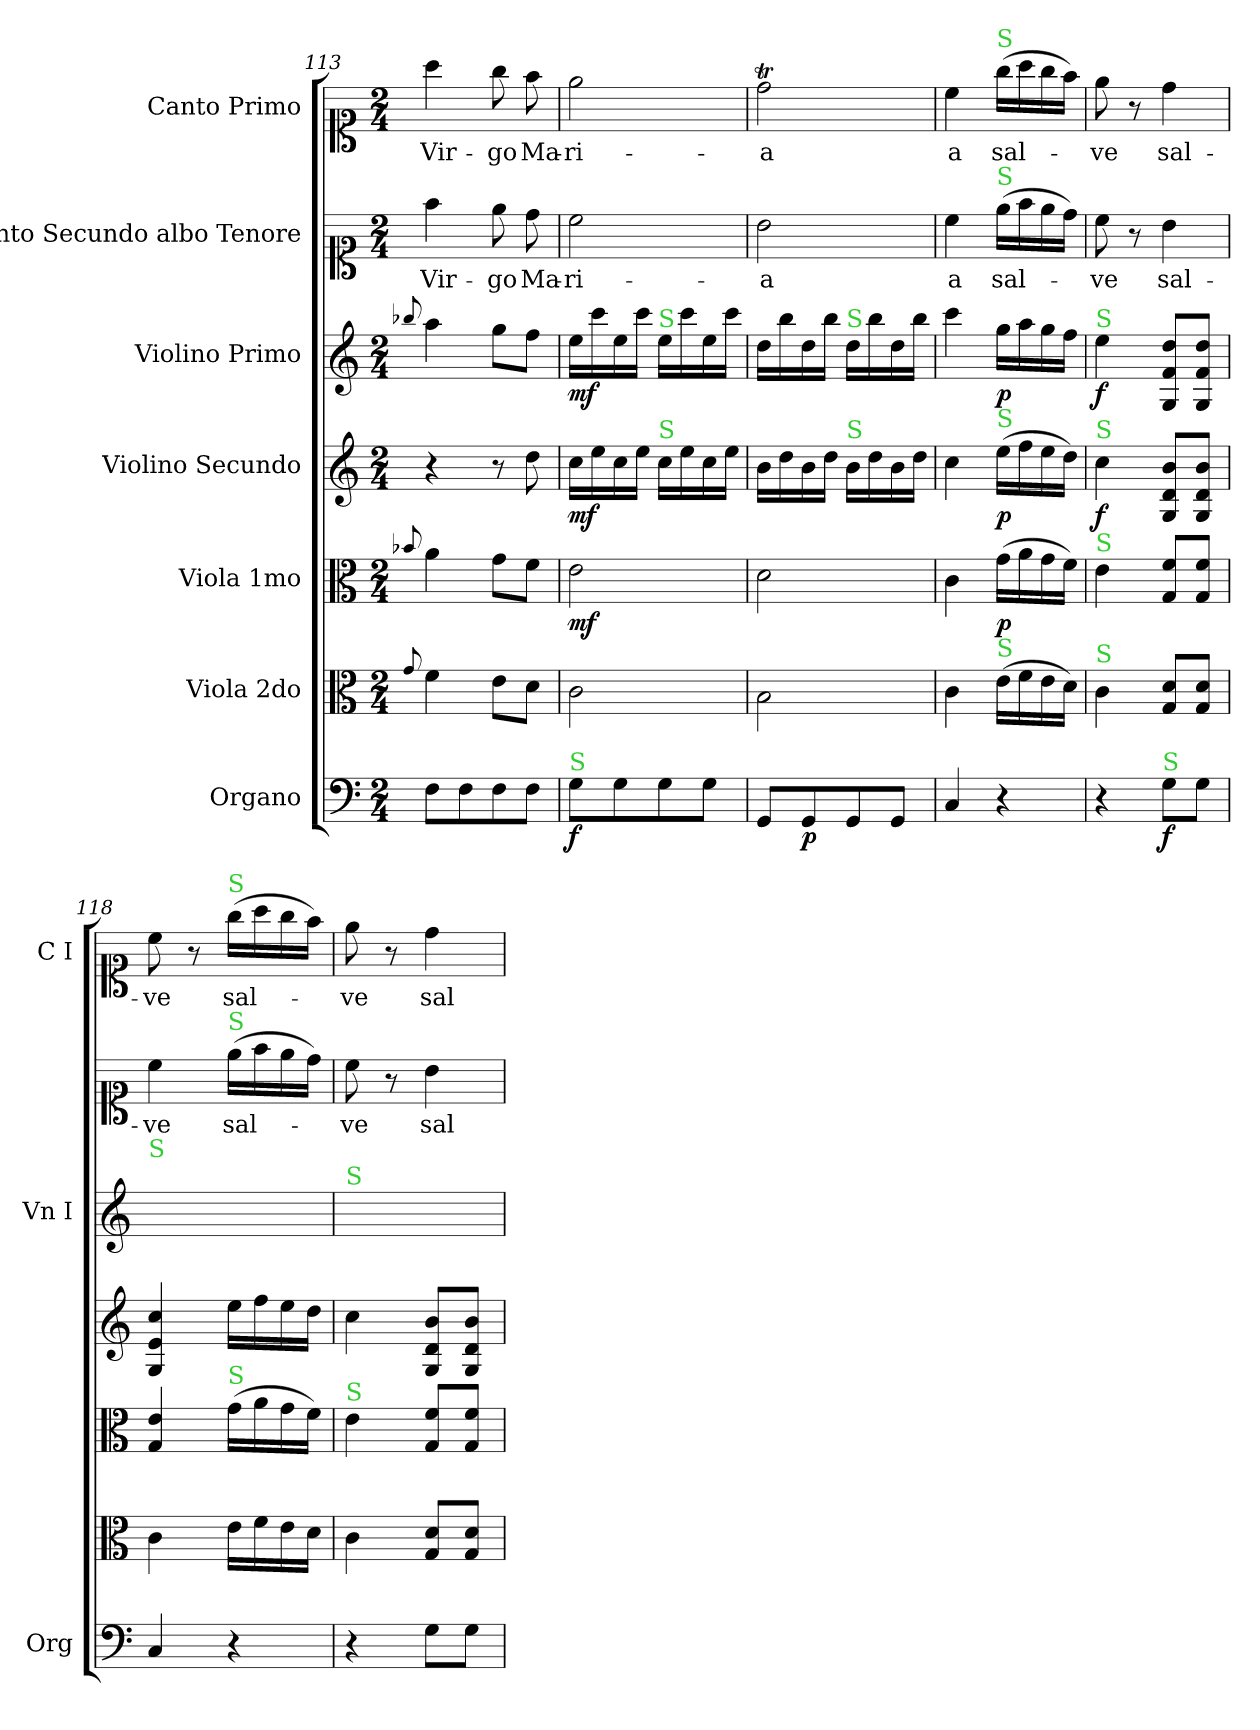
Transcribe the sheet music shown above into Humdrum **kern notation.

**kern	**dynam	**kern	**kern	**dynam	**kern	**dynam	**kern	**dynam	**kern	**text	**kern	**text
*part7	*part7	*part6	*part5	*part5	*part4	*part4	*part3	*part3	*part2	*part2	*part1	*part1
*staff7	*staff7	*staff6	*staff5	*staff5	*staff4	*staff4	*staff3	*staff3	*staff2	*staff2	*staff1	*staff1
*I"Organo	*	*I"Viola 2do	*I"Viola 1mo	*	*I"Violino Secundo	*	*I"Violino Primo	*	*I"Canto Secundo albo Tenore	*	*I"Canto Primo	*
*I'Org	*	*	*	*	*	*	*I'Vn I	*	*	*	*I'C I	*
*clefF4	*	*clefC3	*clefC3	*	*clefG2	*	*clefG2	*	*clefC1	*	*clefC1	*
*k[]	*	*k[]	*k[]	*	*k[]	*	*k[]	*	*k[]	*	*k[]	*
*C:	*	*C:	*C:	*	*C:	*	*C:	*	*C:	*	*C:	*
*M2/4	*	*M2/4	*M2/4	*	*M2/4	*	*M2/4	*	*M2/4	*	*M2/4	*
=113	=113	=113	=113	=113	=113	=113	=113	=113	=113	=113	=113	=113
.	.	8qqg/	8qqb-X/	.	.	.	8qqbb-X/	.	.	.	.	.
8F\L	.	4f\	4a\	.	4r	.	4aa\	.	4ff\	Vir-	4aa\	Vir-
8F\	.	.	.	.	.	.	.	.	.	.	.	.
8F\	.	8e\L	8g\L	.	8r	.	8gg\L	.	8ee\	-go	8gg\	-go
8F\J	.	8d\J	8f\J	.	8dd\	.	8ff\J	.	8dd\	Ma-	8ff\	Ma-
=114	=114	=114	=114	=114	=114	=114	=114	=114	=114	=114	=114	=114
!LO:TX:a:color=limegreen:t=S	!	!	!	!	!	!	!	!	!	!	!	!
!	!LO:DY:b	!	!	!LO:DY:b	!	!LO:DY:b	!	!LO:DY:b	!	!	!	!
8G\L	f	2c\	2e\	mf	16cc\LL	mf	16ee\LL	mf	2cc\	-ri-	2ee\	-ri-
.	.	.	.	.	16ee\	.	16ccc\	.	.	.	.	.
8G\	.	.	.	.	16cc\	.	16ee\	.	.	.	.	.
.	.	.	.	.	16ee\JJ	.	16ccc\JJ	.	.	.	.	.
!	!	!	!	!	!	!	!LO:TX:a:color=limegreen:t=S	!	!	!	!	!
!	!	!	!	!	!LO:TX:a:color=limegreen:t=S	!	!	!	!	!	!	!
8G\	.	.	.	.	16cc\LL	.	16ee\LL	.	.	.	.	.
.	.	.	.	.	16ee\	.	16ccc\	.	.	.	.	.
8G\J	.	.	.	.	16cc\	.	16ee\	.	.	.	.	.
.	.	.	.	.	16ee\JJ	.	16ccc\JJ	.	.	.	.	.
=115	=115	=115	=115	=115	=115	=115	=115	=115	=115	=115	=115	=115
8GG/L	.	2B\	2d\	.	16b\LL	.	16dd\LL	.	2b\	-a	2ddT\	-a
.	.	.	.	.	16dd\	.	16bb\	.	.	.	.	.
!	!LO:DY:b	!	!	!	!	!	!	!	!	!	!	!
8GG/	p	.	.	.	16b\	.	16dd\	.	.	.	.	.
.	.	.	.	.	16dd\JJ	.	16bb\JJ	.	.	.	.	.
!	!	!	!	!	!	!	!LO:TX:a:color=limegreen:t=S	!	!	!	!	!
!	!	!	!	!	!LO:TX:a:color=limegreen:t=S	!	!	!	!	!	!	!
8GG/	.	.	.	.	16b\LL	.	16dd\LL	.	.	.	.	.
.	.	.	.	.	16dd\	.	16bb\	.	.	.	.	.
8GG/J	.	.	.	.	16b\	.	16dd\	.	.	.	.	.
.	.	.	.	.	16dd\JJ	.	16bb\JJ	.	.	.	.	.
=116	=116	=116	=116	=116	=116	=116	=116	=116	=116	=116	=116	=116
4C/	.	4c\	4c\	.	4cc\	.	4ccc\	.	4cc\	a	4cc\	a
!	!	!	!	!	!	!	!	!	!	!	!LO:TX:a:color=limegreen:t=S	!
!	!	!	!	!	!	!	!	!	!LO:TX:a:color=limegreen:t=S	!	!	!
!	!	!	!	!	!LO:TX:a:color=limegreen:t=S	!	!	!	!	!	!	!
!	!	!LO:TX:a:color=limegreen:t=S	!	!	!	!	!	!	!	!	!	!
!	!	!	!	!LO:DY:b	!	!LO:DY:b	!	!LO:DY:b	!	!	!	!
4r	.	(16e\LL	(16g\LL	p	(16ee\LL	p	16gg\LL	p	(16ee\LL	sal-	(16gg\LL	sal-
.	.	16f\	16a\	.	16ff\	.	16aa\	.	16ff\	.	16aa\	.
.	.	16e\	16g\	.	16ee\	.	16gg\	.	16ee\	.	16gg\	.
.	.	16d\JJ)	16f\JJ)	.	16dd\JJ)	.	16ff\JJ	.	16dd\JJ)	.	16ff\JJ)	.
=117	=117	=117	=117	=117	=117	=117	=117	=117	=117	=117	=117	=117
!	!	!	!	!	!	!	!LO:TX:a:color=limegreen:t=S	!	!	!	!	!
!	!	!	!	!	!LO:TX:a:color=limegreen:t=S	!	!	!	!	!	!	!
!	!	!	!LO:TX:a:color=limegreen:t=S	!	!	!	!	!	!	!	!	!
!	!	!LO:TX:a:color=limegreen:t=S	!	!	!	!	!	!	!	!	!	!
!	!	!	!	!	!	!LO:DY:b	!	!LO:DY:b	!	!	!	!
4r	.	4c\	4e\	.	4cc\	f	4ee\	f	8cc\	-ve	8ee\	-ve
.	.	.	.	.	.	.	.	.	8r	.	8r	.
!LO:TX:a:color=limegreen:t=S	!	!	!	!	!	!	!	!	!	!	!	!
!	!LO:DY:b	!	!	!	!	!	!	!	!	!	!	!
8G\L	f	8G/ 8d/L	8G/ 8f/L	.	8G/ 8d/ 8b/L	.	8G/ 8f/ 8dd/L	.	4b\	sal-	4dd\	sal-
8G\J	.	8G/ 8d/J	8G/ 8f/J	.	8G/ 8d/ 8b/J	.	8G/ 8f/ 8dd/J	.	.	.	.	.
=118	=118	=118	=118	=118	=118	=118	=118	=118	=118	=118	=118	=118
!	!	!	!	!	!	!	!LO:TX:a:color=limegreen:t=S	!	!	!	!	!
4C/	.	4c\	4G/ 4e/	.	4G/ 4e/ 4cc/	.	4ccc\yy	.	4cc\	-ve	8cc\	-ve
.	.	.	.	.	.	.	.	.	.	.	8r	.
!	!	!	!	!	!	!	!	!	!	!	!LO:TX:a:color=limegreen:t=S	!
!	!	!	!	!	!	!	!	!	!LO:TX:a:color=limegreen:t=S	!	!	!
!	!	!	!LO:TX:a:color=limegreen:t=S	!	!	!	!	!	!	!	!	!
4r	.	16e\LL	(16g\LL	.	16ee\LL	.	16gg\LLyy	.	(16ee\LL	sal-	(16gg\LL	sal-
.	.	16f\	16a\	.	16ff\	.	16aa\yy	.	16ff\	.	16aa\	.
.	.	16e\	16g\	.	16ee\	.	16gg\yy	.	16ee\	.	16gg\	.
.	.	16d\JJ	16f\JJ)	.	16dd\JJ	.	16ff\JJyy	.	16dd\JJ)	.	16ff\JJ)	.
=119	=119	=119	=119	=119	=119	=119	=119	=119	=119	=119	=119	=119
!	!	!	!	!	!	!	!LO:TX:a:color=limegreen:t=S	!	!	!	!	!
!	!	!	!LO:TX:a:color=limegreen:t=S	!	!	!	!	!	!	!	!	!
4r	.	4c\	4e\	.	4cc\	.	4ee\yy	.	8cc\	-ve	8ee\	-ve
.	.	.	.	.	.	.	.	.	8r	.	8r	.
8G\L	.	8G/ 8d/L	8G/ 8f/L	.	8G/ 8d/ 8b/L	.	8Gyy/ 8fyy/ 8ddyy/L	.	4b\	sal-	4dd\	sal-
8G\J	.	8G/ 8d/J	8G/ 8f/J	.	8G/ 8d/ 8b/J	.	8Gyy/ 8fyy/ 8ddyy/J	.	.	.	.	.
=	=	=	=	=	=	=	=	=	=	=	=	=
*-	*-	*-	*-	*-	*-	*-	*-	*-	*-	*-	*-	*-
